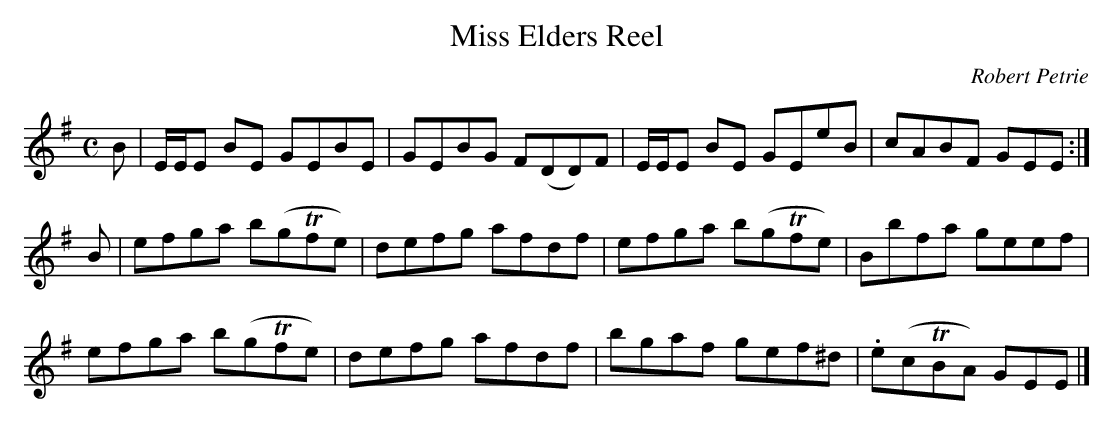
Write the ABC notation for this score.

X:1
T:Miss Elders Reel
C:Robert Petrie
L:1/8
M:C
K:Em
B|E/E/E BE GEBE   |GEBG F(DD)F|E/E/E BE GEeB| cABF    GEE :|
B|efga     b(gTfe)|defg afdf  |efga  b(gTfe)| Bbfa    geef |
  efga     b(gTfe)|defg afdf  |bgaf  gef^d  |.e(cTBA) GEE |]
